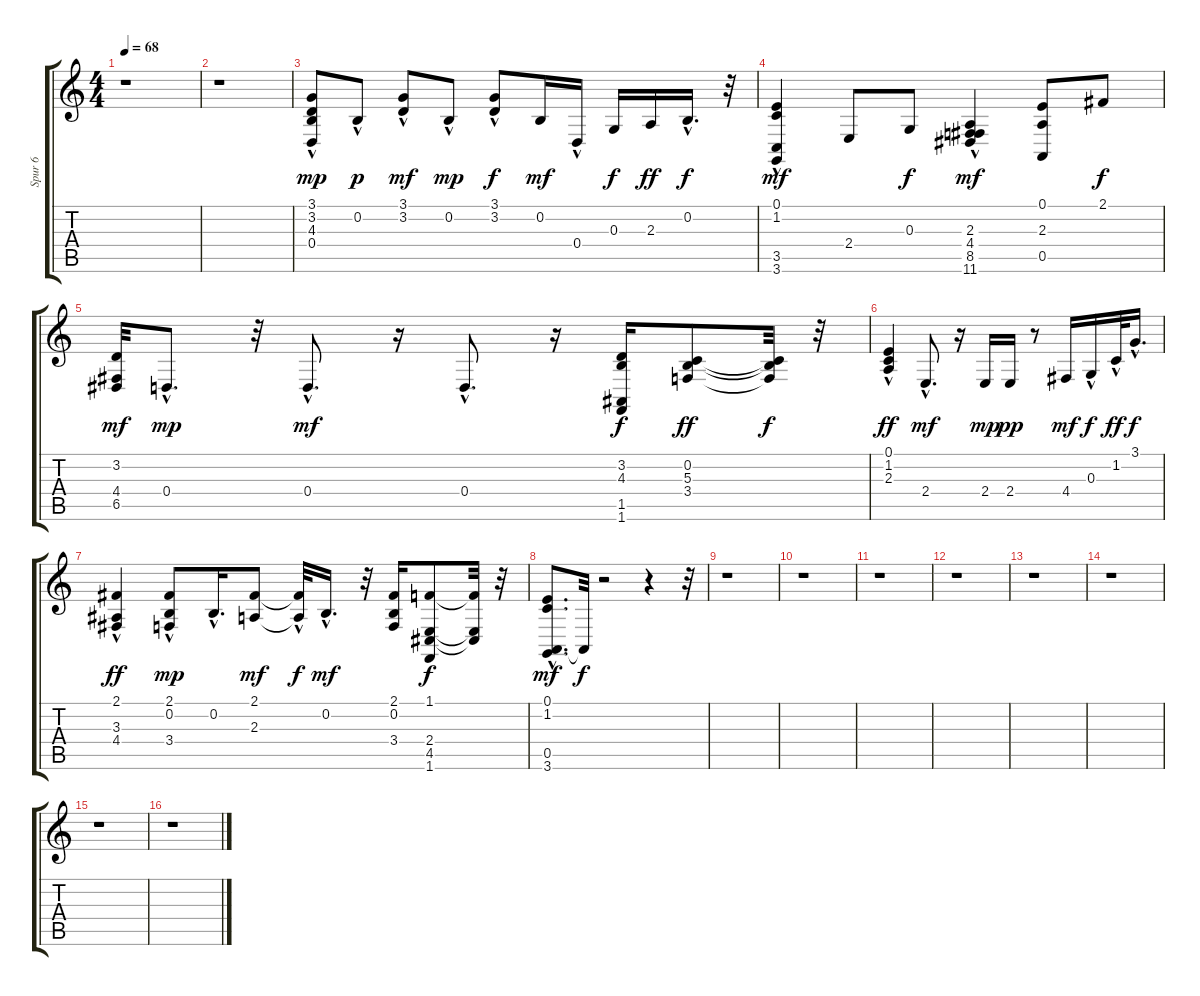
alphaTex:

\track ("Spur 6" "Spur 6") {instrument brightacousticpiano}
\staff {score tabs}
\tuning (E4 B3 G3 D3 A2 E2) {hide}
\ts (4 4)
\tempo 68
\clef g2
\ks c
r.1{dy mp} |
r.1 |
(3.1{hac} 3.2{hac} 4.3 0.4).8 0.2{hac}.8{dy p} (3.1{hac} 3.2{hac}).8{dy mf} 0.2{hac}.8{dy mp} (3.1{hac} 3.2).8{dy f} 0.2.16{dy mf} 0.4{hac}.16 0.3.16{dy f} 2.3.16{dy ff} 0.2{hac}.16{d dy f} r.32 |
(0.1 1.2{hac} 3.5{hac} 3.6{hac}).4{dy mf} 2.4.8 0.3.8{dy f} (2.3{hac} 4.4{hac} 8.5 11.6{hac}).4{dy mf} (0.1 2.3 0.5).8 2.1.8{dy f} |
(3.2 4.4 6.5).32{dy mf} 0.4{hac}.8{d dy mp} r.32 0.4{hac}.8{d dy mf} r.16 0.4{hac}.8{d} r.16 (3.2 4.3 1.5 1.6).16{dy f} (0.2 5.3 3.4).8{dy ff} (0.2{t} 5.3{t} 3.4{t}).32{dy f} r.32 |
(0.1{hac} 1.2 2.3).4{dy ff} 2.4{hac}.8{d dy mf} r.16 2.4.16{dy mp} 2.4.16{dy pp} r.8 4.4.16{dy mf} 0.3{hac}.16{dy f} 1.2{hac}.32{dy ff} 3.1{hac}.16{d dy f} |
(2.1 3.3{hac} 4.4{hac}).4{dy ff} (2.1{hac} 0.2{hac} 3.4).8{dy mp} 0.2{hac}.16{d} (2.1 2.3).8{dy mf} (2.1{t} 2.3{hac t}).32{dy f} 0.2{hac}.16{d dy mf} r.32 (2.1 0.2 3.4).16 (1.1 2.4 4.5 1.6).8{dy f} (1.1{t} 2.4{t} 4.5{t}).32 r.32 |
(0.1 1.2{hac} 0.5{hac} 3.6).8{d dy mf} 0.5{t}.32{dy f} r.2 r.4 r.32 |
r.1 |
r.1 |
r.1 |
r.1 |
r.1 |
r.1 |
r.1 |
r.1
